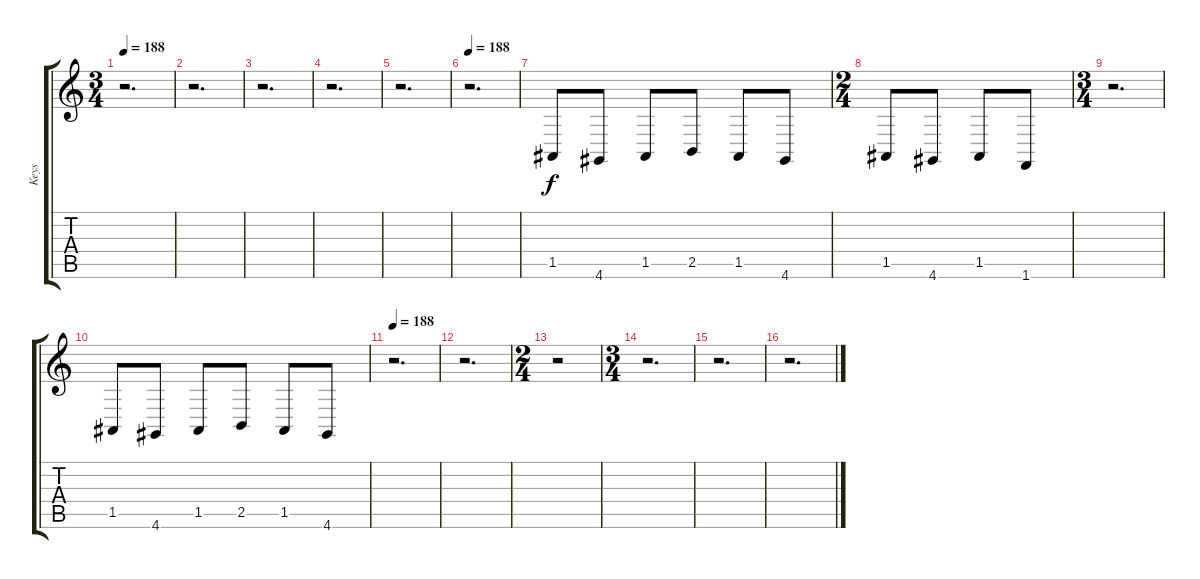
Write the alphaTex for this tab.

\track ("Keys" "Keys") {instrument fx8scifi}
\staff {score tabs}
\tuning (E4 B3 G3 D3 A2 E2) {hide}
\ts (3 4)
\tempo 188
\clef g2
\ks c
r.2{d dy f} |
r.2{d} |
r.2{d} |
r.2{d} |
r.2{d} |
\tempo 188
r.2{d} |
1.5.8{volume 16 instrument acousticgrandpiano} 4.6.8 1.5.8 2.5.8 1.5.8 4.6.8 |
\ts (2 4)
1.5.8 4.6.8 1.5.8 1.6.8 |
\ts (3 4)
r.2{d} |
1.5.8 4.6.8 1.5.8 2.5.8 1.5.8 4.6.8 |
\tempo 188
r.2{d} |
r.2{d} |
\ts (2 4)
r.2 |
\ts (3 4)
r.2{d} |
r.2{d} |
r.2{d}
